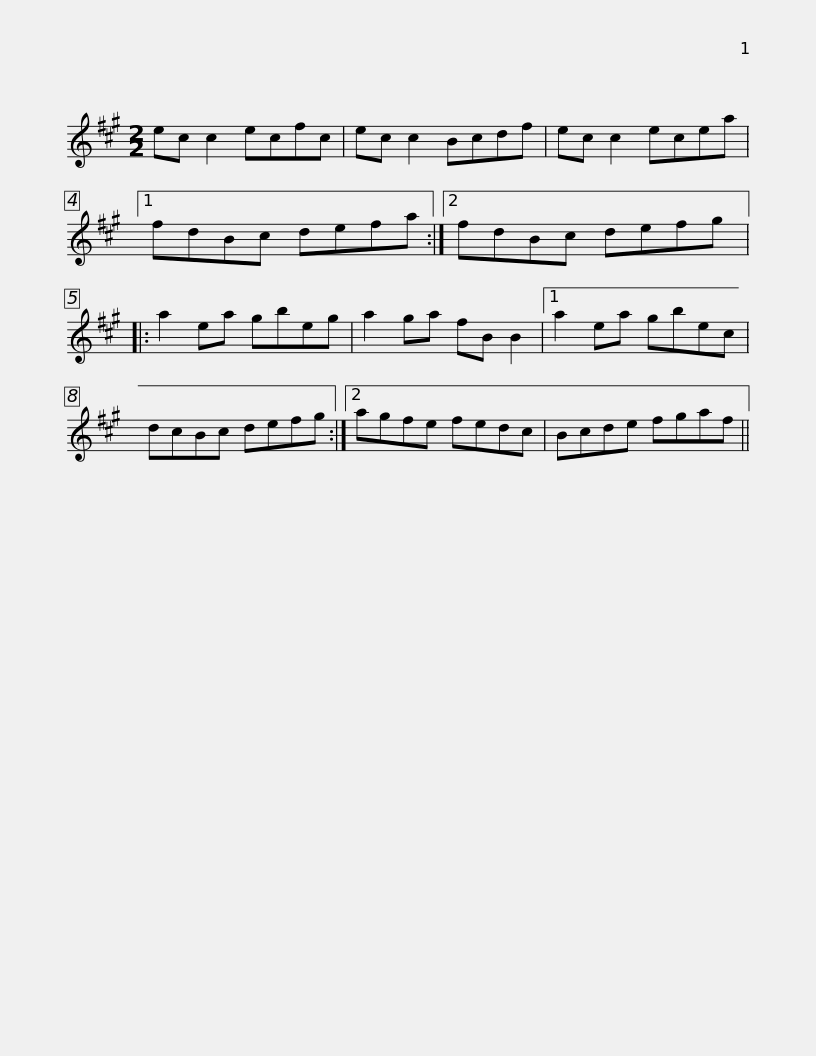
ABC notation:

X:1
L:1/8
M:2/2
I:linebreak $
K:A
V:1 treble
V:1
 ec c2 ecfc | ec c2 Bcdf | ec c2 ecea |1 fdBc defa :|2 fdBc defg |:$ %5
 a2 ea gbeg | a2 ga fB B2 |1 a2 ea gbec | dcBc defg :|2 agfe fedc |$ %10
 Bcde fgaf || %11
